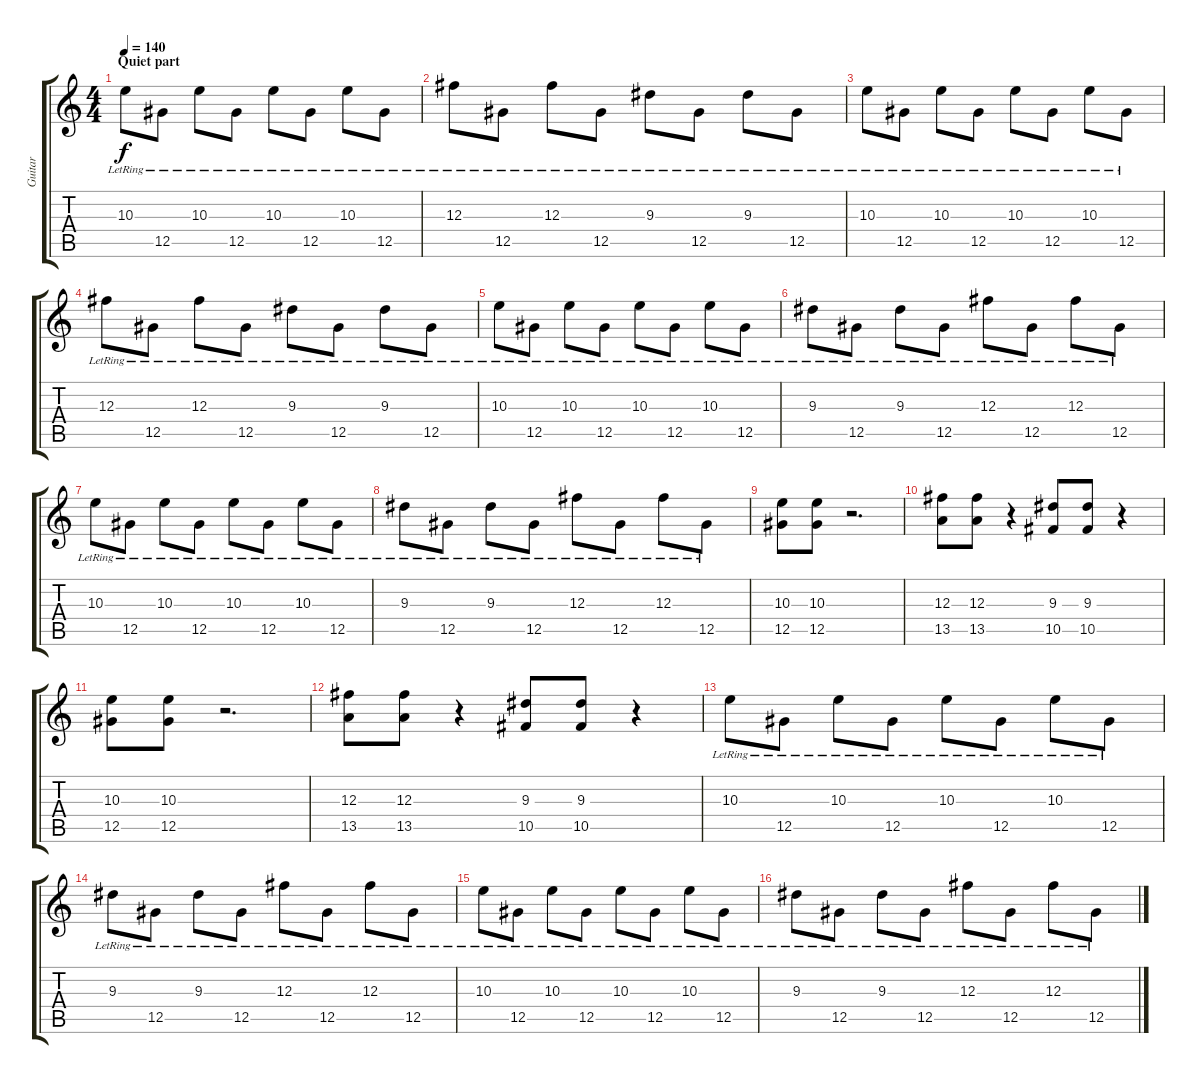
\track ("Guitar" "Guitar") {instrument distortionguitar}
\staff {score tabs}
\tuning (Eb4 Bb3 Gb3 Db3 Ab2 Db2) {hide}
\ts (4 4)
\section ("" "Quiet part")
\tempo 140
\clef g2
\ks c
10.3{lr}.8{dy f instrument electricguitarclean} 12.5{lr}.8 10.3{lr}.8 12.5{lr}.8 10.3{lr}.8 12.5{lr}.8 10.3{lr}.8 12.5{lr}.8 |
12.3{lr}.8 12.5{lr}.8 12.3{lr}.8 12.5{lr}.8 9.3{lr}.8 12.5{lr}.8 9.3{lr}.8 12.5{lr}.8 |
10.3{lr}.8 12.5{lr}.8 10.3{lr}.8 12.5{lr}.8 10.3{lr}.8 12.5{lr}.8 10.3{lr}.8 12.5{lr}.8 |
12.3{lr}.8 12.5{lr}.8 12.3{lr}.8 12.5{lr}.8 9.3{lr}.8 12.5{lr}.8 9.3{lr}.8 12.5{lr}.8 |
10.3{lr}.8 12.5{lr}.8 10.3{lr}.8 12.5{lr}.8 10.3{lr}.8 12.5{lr}.8 10.3{lr}.8 12.5{lr}.8 |
9.3{lr}.8 12.5{lr}.8 9.3{lr}.8 12.5{lr}.8 12.3{lr}.8 12.5{lr}.8 12.3{lr}.8 12.5{lr}.8 |
10.3{lr}.8 12.5{lr}.8 10.3{lr}.8 12.5{lr}.8 10.3{lr}.8 12.5{lr}.8 10.3{lr}.8 12.5{lr}.8 |
9.3{lr}.8 12.5{lr}.8 9.3{lr}.8 12.5{lr}.8 12.3{lr}.8 12.5{lr}.8 12.3{lr}.8 12.5{lr}.8 |
(10.3 12.5).8{instrument distortionguitar} (10.3 12.5).8 r.2{d} |
(12.3 13.5).8 (12.3 13.5).8 r.4 (9.3 10.5).8 (9.3 10.5).8 r.4 |
(10.3 12.5).8 (10.3 12.5).8 r.2{d} |
(12.3 13.5).8 (12.3 13.5).8 r.4 (9.3 10.5).8 (9.3 10.5).8 r.4 |
10.3{lr}.8{instrument electricguitarclean} 12.5{lr}.8 10.3{lr}.8 12.5{lr}.8 10.3{lr}.8 12.5{lr}.8 10.3{lr}.8 12.5{lr}.8 |
9.3{lr}.8 12.5{lr}.8 9.3{lr}.8 12.5{lr}.8 12.3{lr}.8 12.5{lr}.8 12.3{lr}.8 12.5{lr}.8 |
10.3{lr}.8 12.5{lr}.8 10.3{lr}.8 12.5{lr}.8 10.3{lr}.8 12.5{lr}.8 10.3{lr}.8 12.5{lr}.8 |
9.3{lr}.8 12.5{lr}.8 9.3{lr}.8 12.5{lr}.8 12.3{lr}.8 12.5{lr}.8 12.3{lr}.8 12.5{lr}.8
